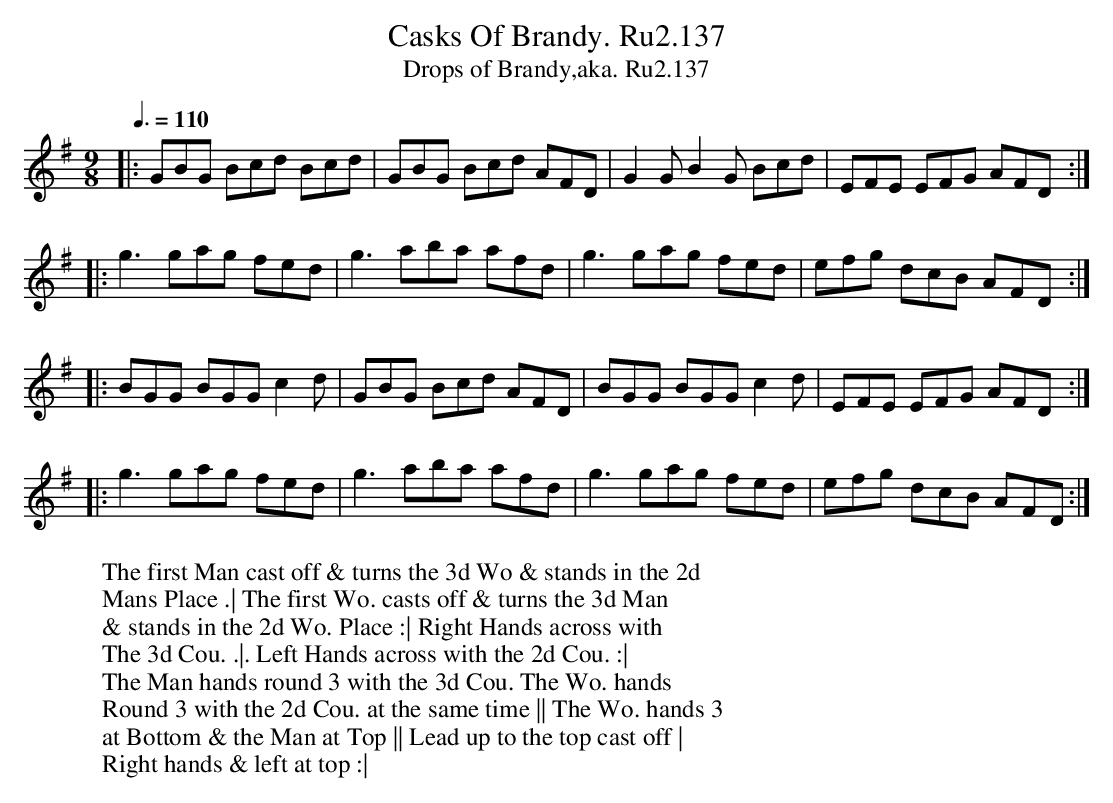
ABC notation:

X:1
T:Casks Of Brandy. Ru2.137
T:Drops of Brandy,aka. Ru2.137
M:9/8
L:1/8
W:The first Man cast off & turns the 3d Wo & stands in the 2d
W:Mans Place .| The first Wo. casts off & turns the 3d Man
W:& stands in the 2d Wo. Place :| Right Hands across with
W:The 3d Cou. .|. Left Hands across with the 2d Cou. :|
W:The Man hands round 3 with the 3d Cou. The Wo. hands
W:Round 3 with the 2d Cou. at the same time || The Wo. hands 3
W:at Bottom & the Man at Top || Lead up to the top cast off |
W:Right hands & left at top :|
Q:3/8=110
K:G
|:GBG Bcd Bcd | GBG Bcd AFD | G2G B2G Bcd | EFE EFG AFD :|
|: g3 gag fed | g3 aba afd | g3 gag fed | efg dcB AFD :|
|: BGG BGG c2d | GBG Bcd AFD | BGG BGG c2d | EFE EFG AFD :|
|: g3 gag fed | g3 aba afd | g3 gag fed | efg dcB AFD :|
